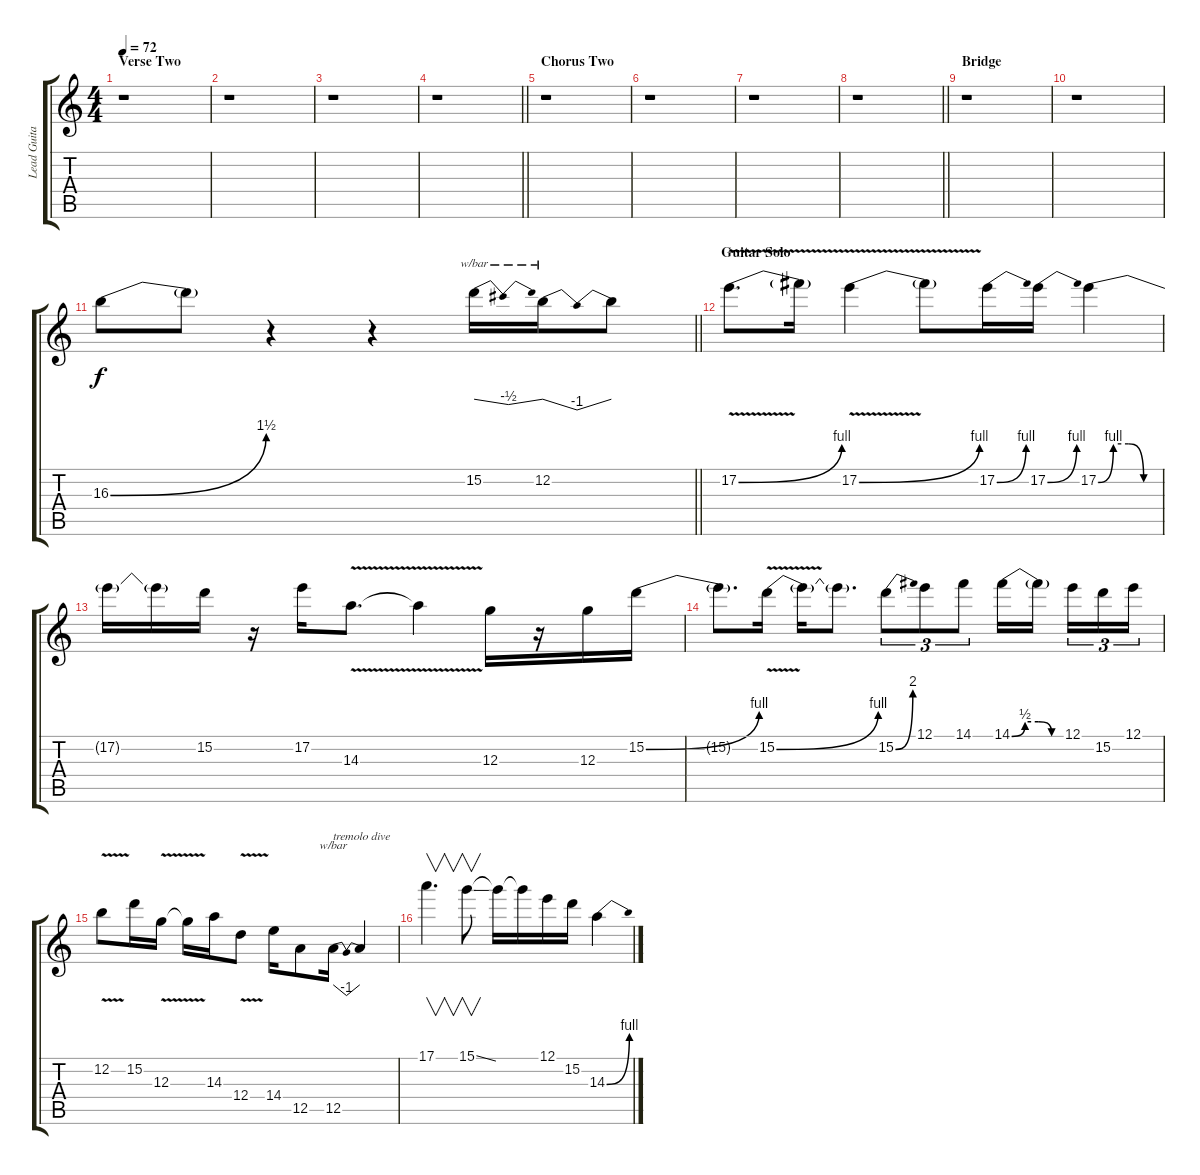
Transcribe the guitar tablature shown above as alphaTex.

\track ("Lead Guitar - Ty Tabor" "Lead Guita") {instrument distortionguitar}
\staff {score tabs}
\tuning (E4 B3 G3 D3 A2 E2) {hide}
\ts (4 4)
\section ("" "Verse Two")
\tempo 72
\clef g2
\ks c
r.1{dy f} |
r.1 |
r.1 |
\barLineRight lightlight
r.1 |
\section ("" "Chorus Two")
r.1 |
r.1 |
r.1 |
\barLineRight lightlight
r.1 |
\section ("" "Bridge")
r.1 |
r.1 |
\barLineRight lightlight
16.3{be (bend 0 0 60 6)}.8 16.3{t}.8 r.4 r.4 15.2.16{tbe (dip default 0 0 30 -2 60 0)} 12.2.16{tbe (dip default 0 0 30 -4 60 0)} 12.2{t}.8 |
\section ("" "Guitar Solo")
17.2{be (bend 0 0 60 4) v}.8{d} 17.2{t}.16 17.2{be (bend 0 0 60 4) v}.4 17.2{t}.8 17.2{be (bend 0 0 60 4)}.16 17.2{be (bend 0 0 60 4)}.16 17.2{be (custom 0 0 15 4 30 4 45 0 60 0)}.4 |
17.2{t}.16 17.2{t}.16 15.2.16 r.16 17.2.16 14.3{v}.8{d} 14.3{t}.4 12.3.16 r.16 12.3.16 15.2{be (bend 0 0 60 4)}.16 |
15.2{t}.8{d} 15.2{be (bend 0 0 60 4) v}.16 15.2{t}.16 15.2{t}.8{d} 15.2{be (bend 0 0 60 8)}.8{tu (3 2)} 12.1.8{tu (3 2)} 14.1.8{tu (3 2)} 14.1{be (custom 0 0 15 2 30 2 45 0 60 0)}.16 14.1{t}.16{beam splitsecondary} 12.1.16{tu (3 2)} 15.2.16{tu (3 2)} 12.1.16{tu (3 2)} |
12.2{v}.8 15.2.16 12.3{v}.16 12.3{t}.16 14.3.16 12.4{v}.8 14.4.16 12.5.8 12.5.16{tbe (dip default 0 0 30 -4 60 0) txt "tremolo dive"} 12.5{t}.4 |
17.1.4{v d} 15.1{ss}.8{v} 15.1{t}.16 15.1{t}.16 12.1.16 15.2.16 14.3{be (bend 0 0 60 4)}.4
